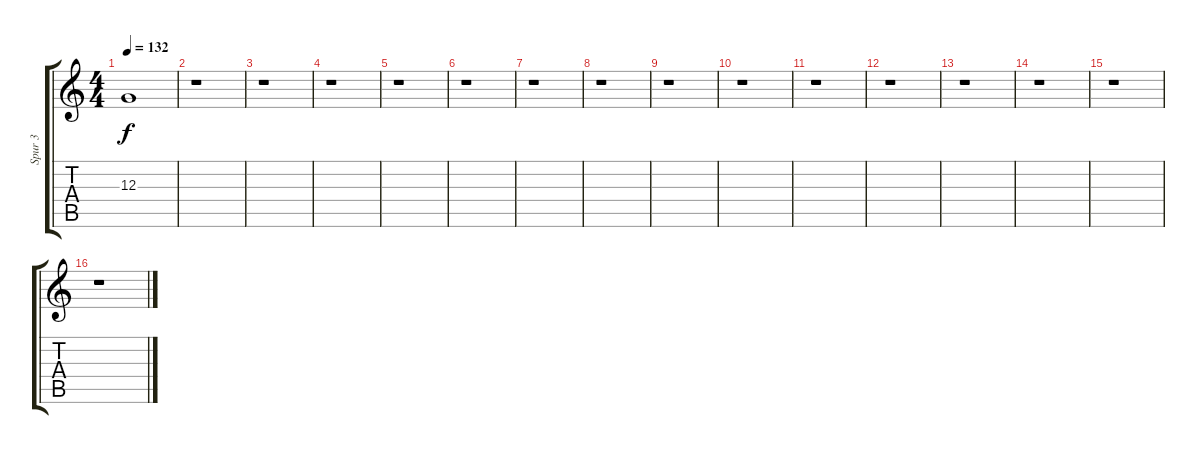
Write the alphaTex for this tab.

\track ("Spur 3" "Spur 3") {instrument vibraphone}
\staff {score tabs}
\tuning (E4 B3 G3 D3 A2 E2) {hide}
\ts (4 4)
\tempo 132
\clef g2
\ks c
12.3{t}.1{dy f} |
r.1 |
r.1 |
r.1 |
r.1 |
r.1 |
r.1 |
r.1 |
r.1 |
r.1 |
r.1 |
r.1 |
r.1 |
r.1 |
r.1 |
r.1
